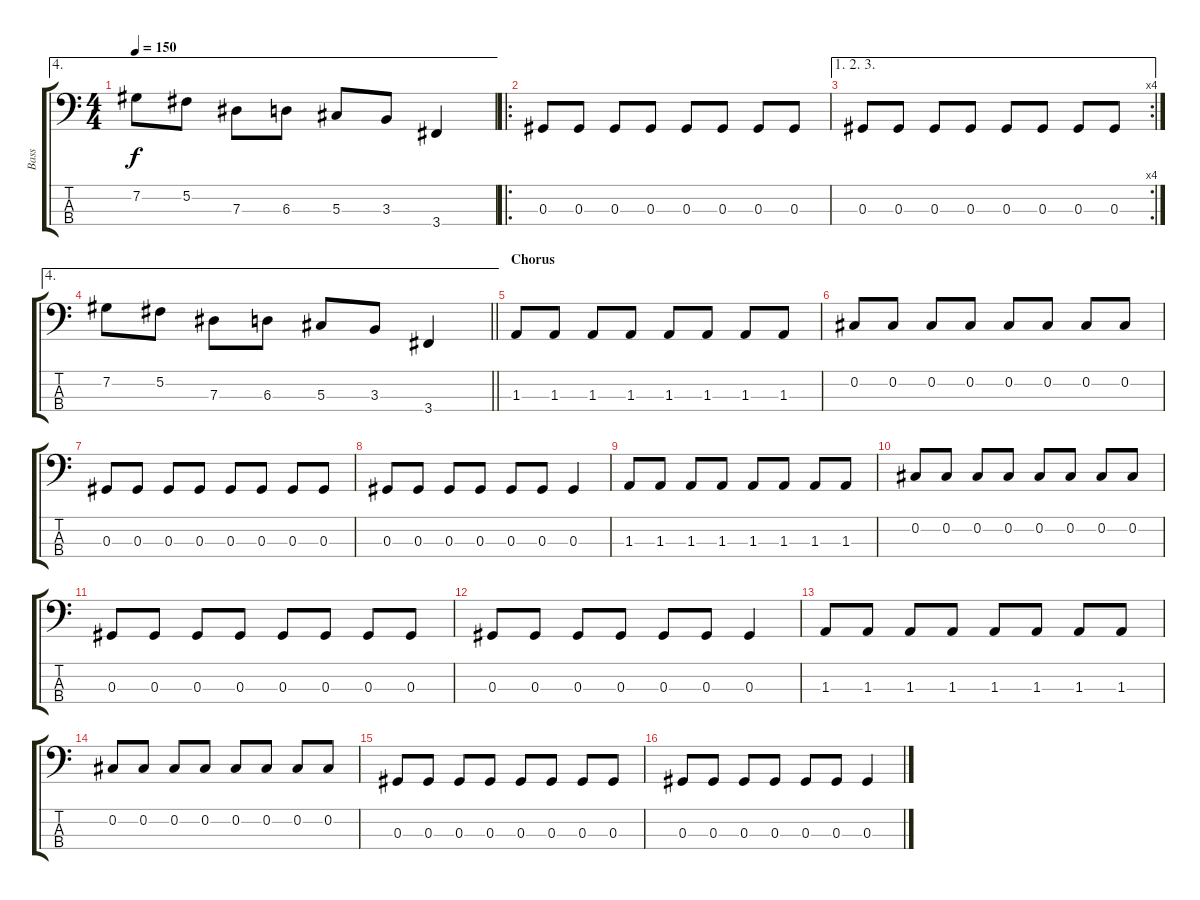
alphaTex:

\track ("Bass" "Bass") {instrument electricbassfinger}
\staff {score tabs}
\tuning (Gb2 Db2 Ab1 Eb1) {hide}
\ae 4
\ts (4 4)
\tempo 150
\clef f4
\ks c
7.2.8{dy f} 5.2.8 7.3.8 6.3.8 5.3.8 3.3.8 3.4.4 |
\ro
0.3.8 0.3.8 0.3.8 0.3.8 0.3.8 0.3.8 0.3.8 0.3.8 |
\ae (1 2 3)
\rc 4
0.3.8 0.3.8 0.3.8 0.3.8 0.3.8 0.3.8 0.3.8 0.3.8 |
\ae 4
\barLineRight lightlight
7.2.8 5.2.8 7.3.8 6.3.8 5.3.8 3.3.8 3.4.4 |
\section ("" "Chorus")
1.3.8 1.3.8 1.3.8 1.3.8 1.3.8 1.3.8 1.3.8 1.3.8 |
0.2.8 0.2.8 0.2.8 0.2.8 0.2.8 0.2.8 0.2.8 0.2.8 |
0.3.8 0.3.8 0.3.8 0.3.8 0.3.8 0.3.8 0.3.8 0.3.8 |
0.3.8 0.3.8 0.3.8 0.3.8 0.3.8 0.3.8 0.3.4 |
1.3.8 1.3.8 1.3.8 1.3.8 1.3.8 1.3.8 1.3.8 1.3.8 |
0.2.8 0.2.8 0.2.8 0.2.8 0.2.8 0.2.8 0.2.8 0.2.8 |
0.3.8 0.3.8 0.3.8 0.3.8 0.3.8 0.3.8 0.3.8 0.3.8 |
0.3.8 0.3.8 0.3.8 0.3.8 0.3.8 0.3.8 0.3.4 |
1.3.8 1.3.8 1.3.8 1.3.8 1.3.8 1.3.8 1.3.8 1.3.8 |
0.2.8 0.2.8 0.2.8 0.2.8 0.2.8 0.2.8 0.2.8 0.2.8 |
0.3.8 0.3.8 0.3.8 0.3.8 0.3.8 0.3.8 0.3.8 0.3.8 |
0.3.8 0.3.8 0.3.8 0.3.8 0.3.8 0.3.8 0.3.4
